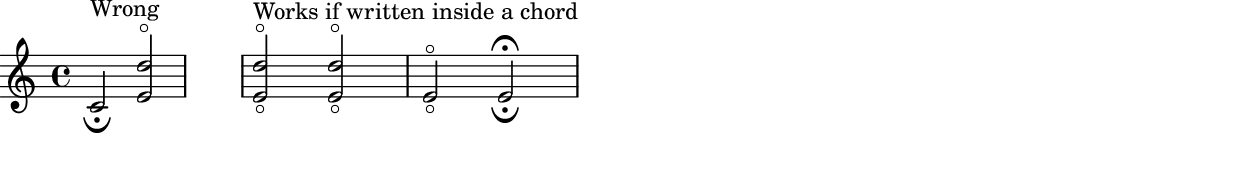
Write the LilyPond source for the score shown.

%% Generated by lilypond-book
%% Options: [exampleindent=10.16\mm,indent=0\mm,line-width=160\mm,paper-height=845.047\pt,paper-width=597.508\pt,papersize='(cons (* 597.508 pt) (* 845.047 pt))]
\include "lilypond-book-preamble.ly"


% ****************************************************************
% Start cut-&-pastable-section
% ****************************************************************

#(ly:set-option 'eps-box-padding 3.000000)



\paper {
  #(set-paper-size '(cons (* 597.508 pt) (* 845.047 pt)))
  indent = 0\mm
  line-width = 160\mm
  % offset the left padding, also add 1mm as lilypond creates cropped
  % images with a little space on the right
  line-width = #(- line-width (* mm  3.000000) (* mm 1))
}

\layout {
  
}




% ****************************************************************
% ly snippet:
% ****************************************************************
\sourcefilename "snippets/showing-the-same-articulation-above-and-below-a-note-or-chord.ly"
\sourcefileline 0
%% DO NOT EDIT this file manually; it was automatically
%% generated from the LilyPond Snippet Repository
%% (http://lsr.di.unimi.it).
%%
%% Make any changes in the LSR itself, or in
%% `Documentation/snippets/new/`, then run
%% `scripts/auxiliar/makelsr.pl`.
%%
%% This file is in the public domain.

\version "2.24.0"

\header {
%% Translation of GIT committish: 0cc270b871321ae5aa8622cea8d8262aafd16641
  texidocja = "
デフォルトでは、LilyPond は同じアーティキュレーション
(例えばアクセント、フェルマータ、フラジョレットなど) を音符の上と下に表示する@c
ことを認めていません。例えば、@code{c4_\\fermata^\\fermata} では、@c
フェルマータが音符の下のみに表示され、上に表示するよう指定したフェルマータは@c
無視されます。しかし、和音表記を用いてその内部にアーティキュレーションを@c
配置すると、(運指記号と同じように)
アーティキュレーションを好きなだけ表示することができます。@c
このアプローチでは@c
符幹を無視し、アーティキュレーションを符頭との相対位置で配置します。@c
これはこのスニペットのフラジョレットに見られます。@c
和音外に配置されるアーティキュレーションと同じ挙動を得るには、@c
@code{add-stem-support} が必要となります。@c
そのため、解決策は音符を和音として表記し、@code{<...>} の中に@c
アーティキュレーションを追加することです。
向きは常に上向きですが、@c
@code{\\tweak} によって変更することができます:
@code{<c-\\tweak direction #DOWN-\\fermata^\\fermata>}
"
  doctitleja = "同じアーティキュレーションを音符や和音の上と下の両方に表示する"

%% Translation of GIT committish: 41a008e75e2fe29536406cdf0d71c32a4606f2b8
  texidocfr = "
LilyPond ne permet pas, par défaut, qu'une même articulation (accent,
flageolet, point d'orgue, etc.) se retrouve à la fois au-dessus et
au-dessous d'une note. Par exemple, @code{c4_\\fermata^\\fermata} ne
donnera qu'un seul point d'orgue en dessous du do ; celui du dessus sera
tout bonnement ignoré.

On peut néanmoins accoler des scripts, tels des doigtés, à l'intérieur
d'un accord ; il peut donc y avoir autant d'articulations que de besoin,
ce qui, par voie de conséquence, permet de s'affranchir de la présence
des hampes et de positionner l'articulation relativement à la tête de
note comme dans le cas du flageolet ci-dessous. L'imitation du
traitement d'un script externe à un accord requérant un
@code{'add-stem-support} demande de libeller la note comme étant un
accord et d'ajouter les articulations au sein de la construction
@code{<@dots{}>}.

Un simple amendement permettra de rectifier le positionnement habituel
en surplomb : @code{<c-\\tweak direction #DOWN-\\fermata^\\fermata>}
"

  doctitlefr = "Impression d'une même articulation des deux côtés d'une note ou d'un accord"

%% Translation of GIT committish: b35da384a3367d8ee49a28f697c0ae8fb88b2e1e
  texidoces = "
De forma predeterminada, LilyPond no permite poner la misma
articulación (p.ej., un acento, un calderón, un círculo de
armónico, etc.) encima y debajo de la nota.  Por ejemplo,
@code{c4_\\fermata^\\fermata} imprime solamente el calderón
inferior.  El calderón superior sencillamente se ignora.

Sin embargo, se pueden adosar inscripciones (de igual forma que
las digitaciones) dentro de un acorde, lo que significa que es
posible tener tantas articulaciones como se desee. Este enfoque
tiene la ventaja de que ignora la plica y posiciona la
articulación de forma relativa a la cabeza de la nota.  Puede
verse esto en el caso de los flageolets (indicaciones de armónico)
que aparecen en el fragmento de código.  Para recrear el
comportamiento de las inscripciones fuera del acorde, se requiere
@code{'add-stem-support}.

La solución consiste en escribir la nota como un acorde y añadir
las articulaciones dentro de los paréntesis en ángulo
@code{<...>}, usando los modificadores de dirección @code{^} y
@code{_} según corresponda.

"
  doctitlees = "Imprimir la misma articulación encima y debajo de la misma nota o acorde"

%% Translation of GIT committish: 8ffecf6be17c6ec2ff87cf31873121a8cce29b09
  texidocca = "
De forma predeterminada, el LilyPond no permet posar la mateixa
articulació (per exemple un accent, un calderó, un cercle d'harmònic,
etc.) a sobre i a sota de la nota.  Per exemple, c4_\\fermata^\\fermata
imprimeix sols el calderó inferior.  El calderó superior senzillament
s'ignora.  No obstant, es poden adjuntar inscripcions (de igual forma
que les digitacions) dins d'un acord, soca que significa que és
possible tenir tantes articulacions com es vulgui.  Aquest enfocament
té l'avantatge que ignora la plica i posiciona l'articulació de
forma relativa al cap de la nota.  Pot veure's això en el cas dels
flageolets (indicacions d'harmònic)) que apareixen en el fragment
de codi.  Per recrear el comportament de les inscripcions fora de
l'acord, es requereix 'add-stem-support.  D'aquesta manera la
solució consisteix en escriure la nota com un acord i afegir les
articulacions dins dels parèntesis en angle <...>.  La direcció
sempre serà cap a dalt, però podem retocar això per mitjà d'una
ordre \\tweak: @code{<c-\\tweak direcció #DOWN-\\fermata^\\fermata>}

"
  doctitleca = "Impressió de la mateixa articulació a sobre i a sota de la mateixa nota o acord"

  lsrtags = "expressive-marks, tweaks-and-overrides, version-specific"

  texidoc = "
By default, LilyPond does not allow the same articulation (e.g., an
accent, a fermata, a flageolet, etc.) to be displayed above and below a
note. For example, @code{c4_\\fermata^\\fermata} only shows a fermata
below. The fermata above gets simply ignored.

However, one can stick scripts (just like fingerings) inside a chord,
which means it is possible to have as many articulations as desired.
This approach has the advantage that it ignores the stem and positions
the articulation relative to the note head. This can be seen in the
case of the flageolets in the snippet. To mimic the behaviour of
scripts outside a chord, @code{'add-stem-support} would be required.

The solution is thus to write the note as a chord and add the
articulations inside of @code{<...>}, using the direction modifiers
@code{^} and @code{_} as appropriate.
"

  doctitle = "Showing the same articulation above and below a note or chord"
} % begin verbatim


\relative c' {
  <>^"Wrong"
  c2_\fermata^\fermata % The second fermata is ignored!
  <e d'>2^\flageolet_\flageolet

  \stopStaff s1 \startStaff

  <>^"Works if written inside a chord"
  <e_\flageolet d'^\flageolet>2
  <e_\flageolet d'^\flageolet>2
  <e_\flageolet^\flageolet>2
  <e_\fermata^\fermata>2
}



% ****************************************************************
% end ly snippet
% ****************************************************************
